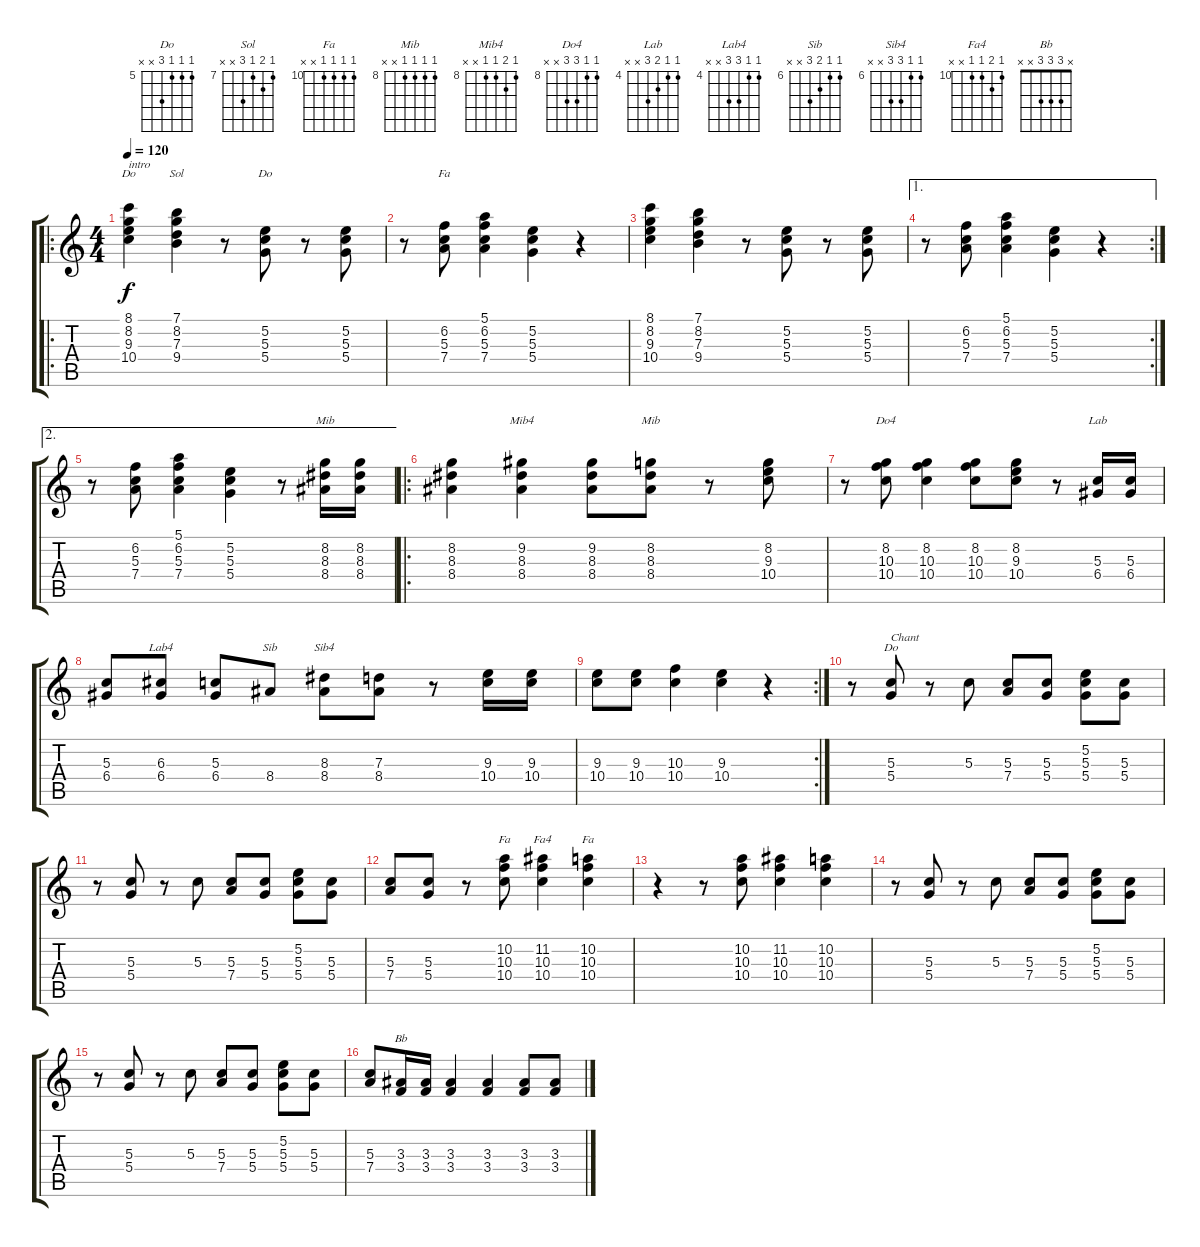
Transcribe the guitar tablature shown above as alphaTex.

\track "" {instrument overdrivenguitar}
\staff {score tabs}
\tuning (E4 B3 G3 D3 A2 E2) {hide}
\chord ("Do" 8 8 9 10 x x) {firstfret 8}
\chord ("Sol" 7 8 7 9 x x) {firstfret 7}
\chord ("Do" x 5 5 5 x x)
\chord ("Fa" 5 6 5 7 x x) {firstfret 5}
\chord ("Mib" x 8 8 8 x x) {firstfret 8}
\chord ("Mib4" 8 9 8 8 x x) {firstfret 8}
\chord ("Mib" 8 8 8 8 x x) {firstfret 8}
\chord ("Do4" 8 8 10 10 x x) {firstfret 8}
\chord ("Lab" 4 4 5 6 x x) {firstfret 4}
\chord ("Lab4" 4 4 6 6 x x) {firstfret 4}
\chord ("Sib" 6 6 7 8 x x) {firstfret 6}
\chord ("Sib4" 6 6 8 8 x x) {firstfret 6}
\chord ("Do" 5 5 5 7 x x) {firstfret 5}
\chord ("Fa" 10 10 10 x x x) {firstfret 10}
\chord ("Fa4" 10 11 10 10 x x) {firstfret 10}
\chord ("Fa" 10 10 10 10 x x) {firstfret 10}
\chord ("Bb" x 3 3 3 x x)
\ro
\ts (4 4)
\tempo 120
\clef g2
\ks c
(8.1 8.2 9.3 10.4).4{ch "Do" txt "intro" dy f instrument overdrivenguitar} (7.1 8.2 7.3 9.4).4{ch "Sol"} r.8 (5.2 5.3 5.4).8{ch "Do"} r.8 (5.2 5.3 5.4).8 |
r.8 (6.2 5.3 7.4).8{ch "Fa"} (5.1 6.2 5.3 7.4).4 (5.2 5.3 5.4).4 r.4 |
(8.1 8.2 9.3 10.4).4 (7.1 8.2 7.3 9.4).4 r.8 (5.2 5.3 5.4).8 r.8 (5.2 5.3 5.4).8 |
\ae 1
\rc 2
r.8 (6.2 5.3 7.4).8 (5.1 6.2 5.3 7.4).4 (5.2 5.3 5.4).4 r.4 |
\ae 2
r.8 (6.2 5.3 7.4).8 (5.1 6.2 5.3 7.4).4 (5.2 5.3 5.4).4 r.8 (8.2 8.3 8.4).16{ch "Mib"} (8.2 8.3 8.4).16 |
\ro
(8.2 8.3 8.4).4 (9.2 8.3 8.4).4{ch "Mib4"} (9.2 8.3 8.4).8 (8.2 8.3 8.4).8{ch "Mib"} r.8 (8.2 9.3 10.4).8 |
r.8 (8.2 10.3 10.4).8{ch "Do4"} (8.2 10.3 10.4).4 (8.2 10.3 10.4).8 (8.2 9.3 10.4).8 r.8 (5.3 6.4).16{ch "Lab"} (5.3 6.4).16 |
(5.3 6.4).8 (6.3 6.4).8{ch "Lab4"} (5.3 6.4).8 8.4.8{ch "Sib"} (8.3 8.4).8{ch "Sib4"} (7.3 8.4).8 r.8 (9.3 10.4).16 (9.3 10.4).16 |
\rc 2
(9.3 10.4).8 (9.3 10.4).8 (10.3 10.4).4 (9.3 10.4).4 r.4 |
r.8 (5.3 5.4).8{ch "Do" txt "Chant"} r.8 5.3.8 (5.3 7.4).8 (5.3 5.4).8 (5.2 5.3 5.4).8 (5.3 5.4).8 |
r.8 (5.3 5.4).8 r.8 5.3.8 (5.3 7.4).8 (5.3 5.4).8 (5.2 5.3 5.4).8 (5.3 5.4).8 |
(5.3 7.4).8 (5.3 5.4).8 r.8 (10.2 10.3 10.4).8{ch "Fa"} (11.2 10.3 10.4).4{ch "Fa4"} (10.2 10.3 10.4).4{ch "Fa"} |
r.4 r.8 (10.2 10.3 10.4).8 (11.2 10.3 10.4).4 (10.2 10.3 10.4).4 |
r.8 (5.3 5.4).8 r.8 5.3.8 (5.3 7.4).8 (5.3 5.4).8 (5.2 5.3 5.4).8 (5.3 5.4).8 |
r.8 (5.3 5.4).8 r.8 5.3.8 (5.3 7.4).8 (5.3 5.4).8 (5.2 5.3 5.4).8 (5.3 5.4).8 |
(5.3 7.4).8 (3.3 3.4).16{ch "Bb"} (3.3 3.4).16 (3.3 3.4).4 (3.3 3.4).4 (3.3 3.4).8 (3.3 3.4).8
